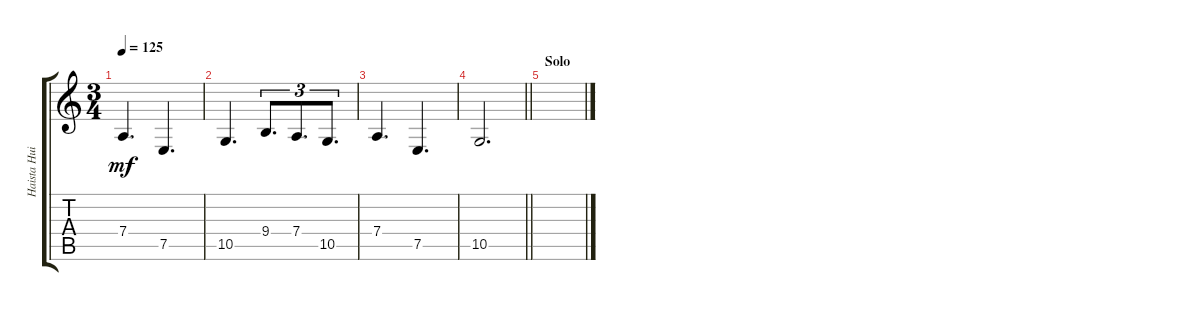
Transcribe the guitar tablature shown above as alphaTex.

\track ("Haista Huilu" "Haista Hui") {instrument piccolo}
\staff {score tabs}
\tuning (E4 B3 G3 D3 A2 E2) {hide}
\ts (3 4)
\tempo 125
\clef g2
\ks c
7.4.4{d dy mf} 7.5.4{d} |
10.5.4{d} 9.4.8{d tu (3 2)} 7.4.8{d tu (3 2)} 10.5.8{d tu (3 2)} |
7.4.4{d} 7.5.4{d} |
\barLineRight lightlight
10.5.2{d} |
\section ("" "Solo")
